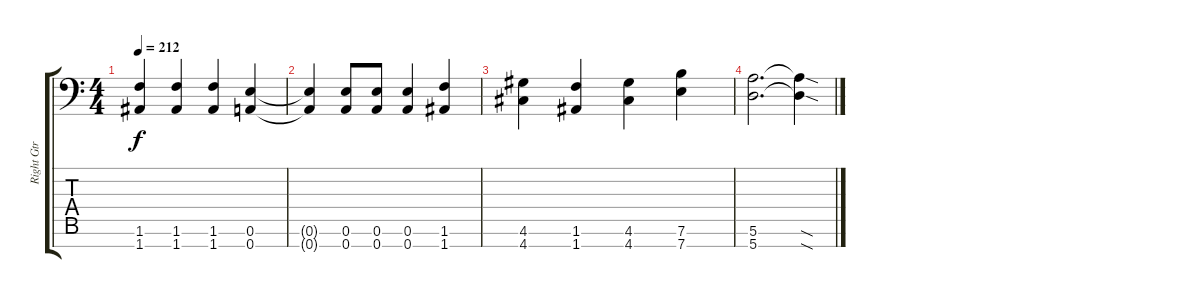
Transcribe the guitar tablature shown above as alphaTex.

\track ("Right Gtr" "Right Gtr") {instrument distortionguitar}
\staff {score tabs}
\tuning (E4 B3 G3 D3 A2 E2 A1) {hide}
\ts (4 4)
\tempo 212
\clef f4
\ks c
(1.6 1.7).4{dy f} (1.6 1.7).4 (1.6 1.7).4 (0.6 0.7).4 |
(0.6{t} 0.7{t}).4 (0.6 0.7).8 (0.6 0.7).8 (0.6 0.7).4 (1.6 1.7).4 |
(4.6 4.7).4 (1.6 1.7).4 (4.6 4.7).4 (7.6 7.7).4 |
(5.6 5.7).2{d} (5.6{sod t} 5.7{sod t}).4
